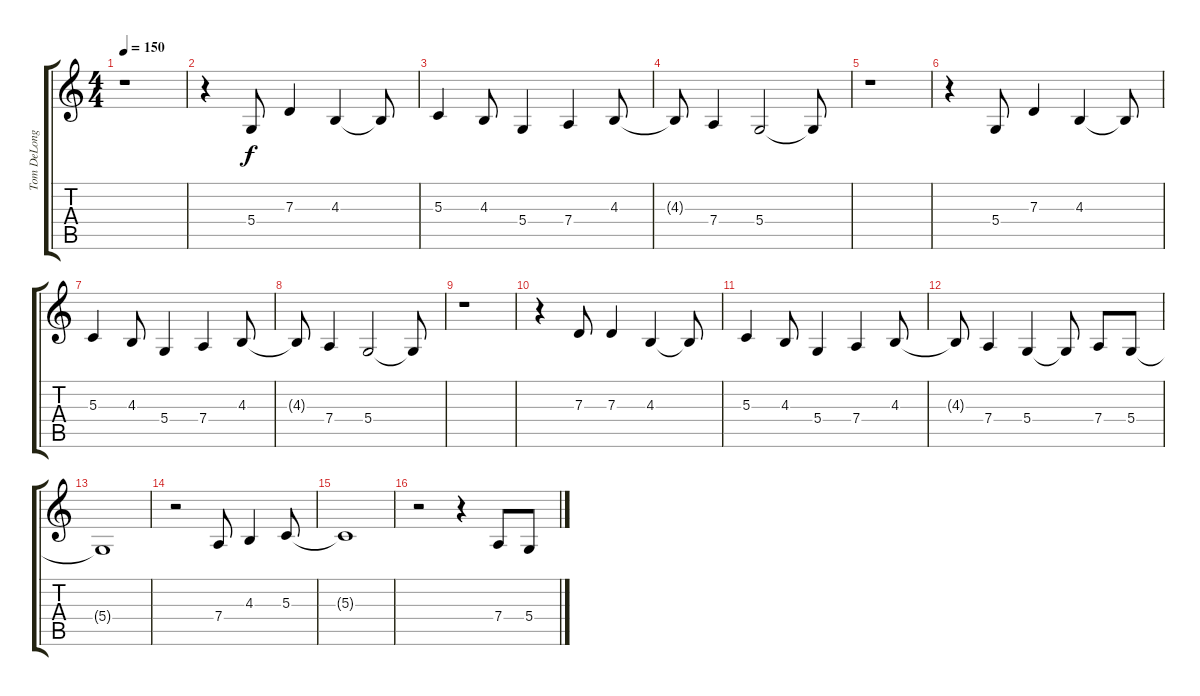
\track ("Tom DeLonge (Vocals)" "Tom DeLong") {instrument shanai}
\staff {score tabs}
\tuning (E4 B3 G3 D3 A2 E2) {hide}
\ts (4 4)
\tempo 150
\clef g2
\ks c
r.1{dy f} |
r.4 5.4.8 7.3.4 4.3.4 4.3{t}.8 |
5.3.4 4.3.8 5.4.4 7.4.4 4.3.8 |
4.3{t}.8 7.4.4 5.4.2 5.4{t}.8 |
r.1 |
r.4 5.4.8 7.3.4 4.3.4 4.3{t}.8 |
5.3.4 4.3.8 5.4.4 7.4.4 4.3.8 |
4.3{t}.8 7.4.4 5.4.2 5.4{t}.8 |
r.1 |
r.4 7.3.8 7.3.4 4.3.4 4.3{t}.8 |
5.3.4 4.3.8 5.4.4 7.4.4 4.3.8 |
4.3{t}.8 7.4.4 5.4.4 5.4{t}.8 7.4.8 5.4.8 |
5.4{t}.1 |
r.2 7.4.8 4.3.4 5.3.8 |
5.3{t}.1 |
r.2 r.4 7.4.8 5.4.8
